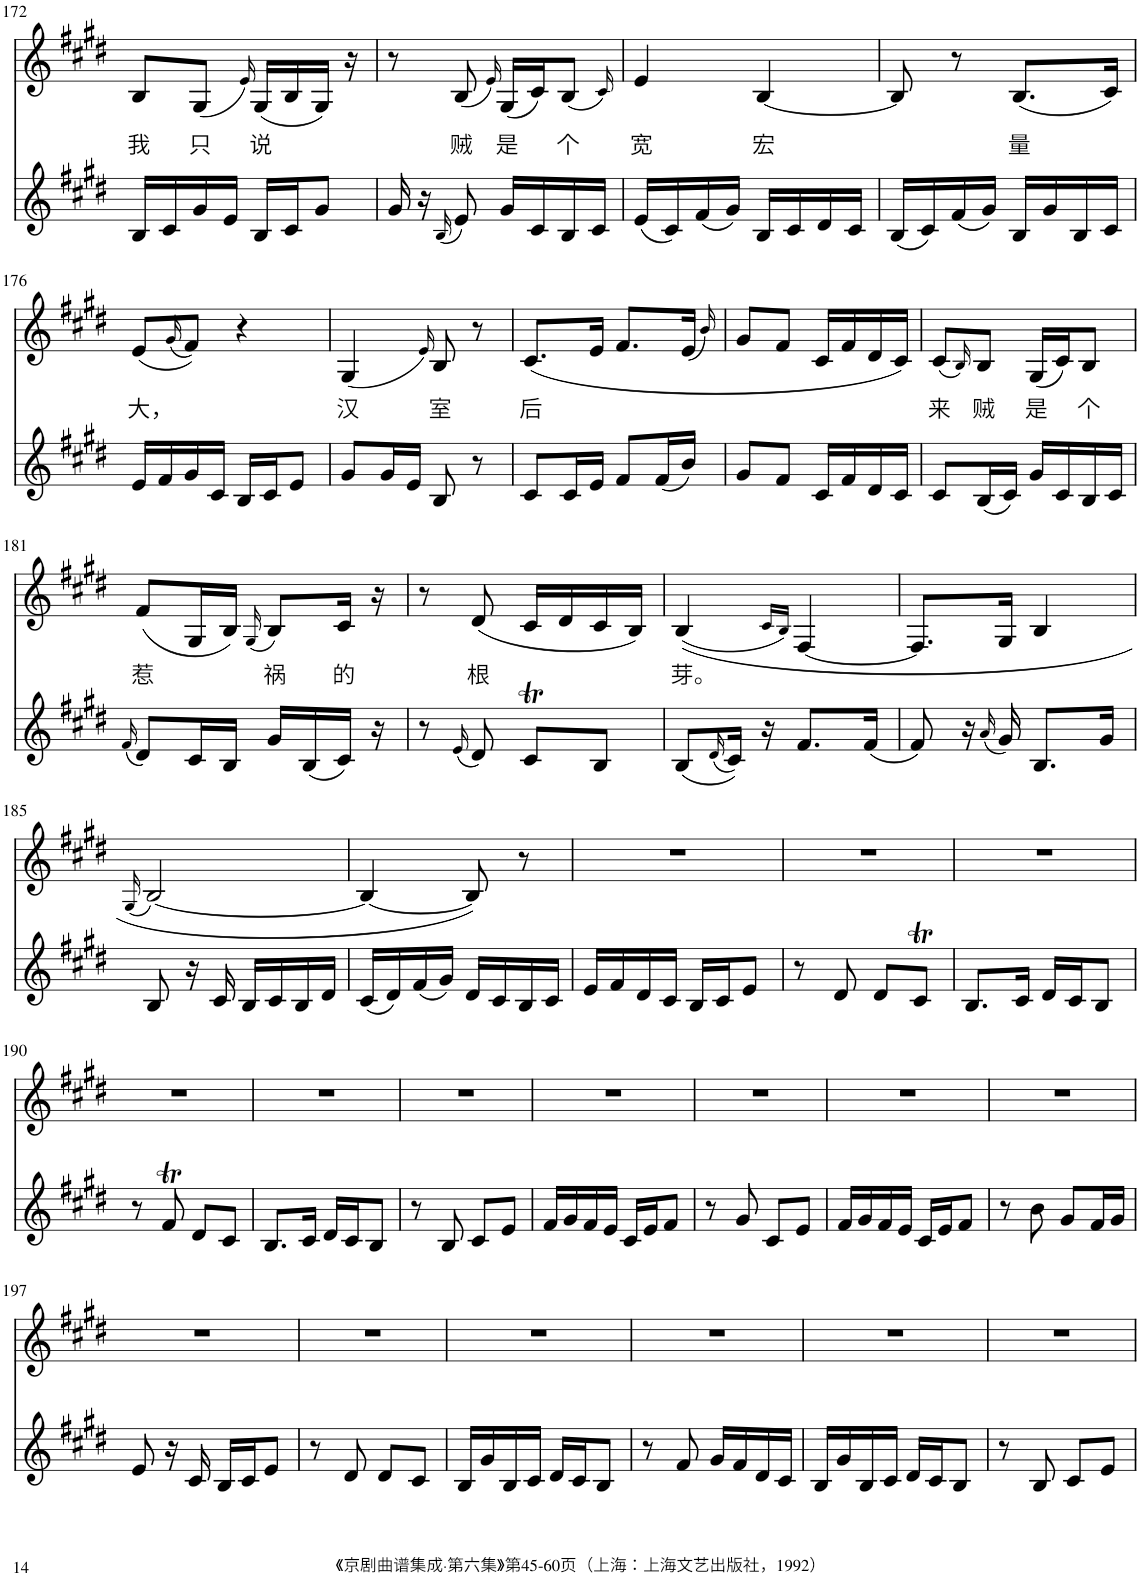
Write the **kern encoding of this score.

**kern	**kern	**text
*part2	*part1	*part1
*staff2	*staff1	*staff1
*I"Piano	*I"Piano	*
*I'Pno	*I'Pno	*
!!LO:PB:g=z
*clefG2	*clefG2	*
*k[f#c#g#d#]	*k[f#c#g#d#]	*
*M2/4	*M2/4	*
=172	=172	=172
!	!	!LO:LY:b
16B/LL	8B/L	我
16c#/	.	.
!	!	!LO:LY:b
16g#/	(8G#/J	只
16e/JJ	.	.
.	16qe/)	.
!	!	!LO:LY:b
16B/LL	(16G#/LL	说
16c#/J	16B/	.
8g#/J	16G#/JJ)	.
.	16r	.
=173	=173	=173
16g#/	8r	.
16r	.	.
(16qB/	.	.
!	!	!LO:LY:b
8e/)	(8B/	贼
.	16qe/)	.
!	!	!LO:LY:b
16g#/LL	(16G#/LL	是
16c#/	16c#/J)	.
!	!	!LO:LY:b
16B/	(8B/J	个
16c#/JJ	.	.
.	16qc#/)	.
=174	=174	=174
!	!	!LO:LY:b
(16e/LL	4e/	宽
16c#/)	.	.
(16f#/	.	.
16g#/JJ)	.	.
!	!	!LO:LY:b
16B/LL	[4B/	宏
16c#/	.	.
16d#/	.	.
16c#/JJ	.	.
=175	=175	=175
(16B/LL	8B/]	.
16c#/)	.	.
(16f#/	8r	.
16g#/JJ)	.	.
!	!	!LO:LY:b
16B/LL	(8.B/L	量
16g#/	.	.
16B/	.	.
16c#/JJ	16c#/Jk)	.
!!LO:LB:g=z
=176	=176	=176
!	!	!LO:LY:b
16e/LL	(8e/L	大，
16f#/	.	.
.	(16qg#/	.
16g#/	8f#/J))	.
16c#/JJ	.	.
16B/LL	4r	.
16c#/J	.	.
8e/J	.	.
=177	=177	=177
!	!	!LO:LY:b
8g#/L	(4G#/	汉
16g#/L	.	.
16e/JJ	.	.
.	16qe/)	.
!	!	!LO:LY:b
8B/	8B/	室
8r	8r	.
=178	=178	=178
!	!	!LO:LY:b
8c#/L	(8.c#/L	后
16c#/L	.	.
16e/JJ	16e/Jk	.
8f#/L	8.f#/L	.
(16f#/L	.	.
16b/JJ)	(16e/Jk	.
.	16qb/)	.
=179	=179	=179
8g#/L	8g#/L	.
8f#/J	8f#/J	.
16c#/LL	16c#/LL	.
16f#/	16f#/	.
16d#/	16d#/	.
16c#/JJ	16c#/JJ)	.
=180	=180	=180
!	!	!LO:LY:b
8c#/L	(8c#/L	来
.	16qB/)	.
!	!	!LO:LY:b
(16B/L	8B/J	贼
16c#/JJ)	.	.
!	!	!LO:LY:b
16g#/LL	(16G#/LL	是
16c#/	16c#/J)	.
!	!	!LO:LY:b
16B/	8B/J	个
16c#/JJ	.	.
!!LO:LB:g=z
=181	=181	=181
(16qf#/	.	.
!	!	!LO:LY:b
8d#/L)	(8f#/L	惹
16c#/L	16G#/L	.
16B/JJ	16B/JJ)	.
.	(16qG#/	.
!	!	!LO:LY:b
16g#/LL	8B/L)	祸
(16B/	.	.
!	!	!LO:LY:b
16c#/JJ)	16c#/Jk	的
16r	16r	.
=182	=182	=182
8r	8r	.
(16qe/	.	.
!	!	!LO:LY:b
8d#/)	(8d#/	根
8c#T/L	16c#/LL	.
.	16d#/	.
8B/J	16c#/	.
.	16B/JJ)	.
=183	=183	=183
!	!	!LO:LY:b
(8B/L	((4B/	芽。
(16qd#/	.	.
16c#/Jk))	.	.
16r	.	.
.	16qc#/LL	.
.	16qB/JJ)	.
8.f#/L	[4F#/	.
(16f#/Jk	.	.
=184	=184	=184
8f#/)	8.F#/L]	.
16r	.	.
(16qa/	.	.
16g#/)	16G#/Jk	.
8.B/L	4B/	.
16g#/Jk	.	.
!!LO:LB:g=z
=185	=185	=185
.	(16qG#/	.
8B/	[2B/)	.
16r	.	.
16c#/	.	.
16B/LL	.	.
16c#/	.	.
16B/	.	.
16d#/JJ	.	.
=186	=186	=186
(16c#/LL	4B/_	.
16d#/)	.	.
(16f#/	.	.
16g#/JJ)	.	.
16d#/LL	8B/])	.
16c#/	.	.
16B/	8r	.
16c#/JJ	.	.
=187	=187	=187
16e/LL	2r	.
16f#/	.	.
16d#/	.	.
16c#/JJ	.	.
16B/LL	.	.
16c#/J	.	.
8e/J	.	.
=188	=188	=188
8r	2r	.
8d#/	.	.
8d#/L	.	.
8c#T/J	.	.
=189	=189	=189
8.B/L	2r	.
16c#/Jk	.	.
16d#/LL	.	.
16c#/J	.	.
8B/J	.	.
!!LO:LB:g=z
=190	=190	=190
8r	2r	.
8f#T/	.	.
8d#/L	.	.
8c#/J	.	.
=191	=191	=191
8.B/L	2r	.
16c#/Jk	.	.
16d#/LL	.	.
16c#/J	.	.
8B/J	.	.
=192	=192	=192
8r	2r	.
8B/	.	.
8c#/L	.	.
8e/J	.	.
=193	=193	=193
16f#/LL	2r	.
16g#/	.	.
16f#/	.	.
16e/JJ	.	.
16c#/LL	.	.
16e/J	.	.
8f#/J	.	.
=194	=194	=194
8r	2r	.
8g#/	.	.
8c#/L	.	.
8e/J	.	.
=195	=195	=195
16f#/LL	2r	.
16g#/	.	.
16f#/	.	.
16e/JJ	.	.
16c#/LL	.	.
16e/J	.	.
8f#/J	.	.
=196	=196	=196
8r	2r	.
8b\	.	.
8g#/L	.	.
16f#/L	.	.
16g#/JJ	.	.
!!LO:LB:g=z
=197	=197	=197
8e/	2r	.
16r	.	.
16c#/	.	.
16B/LL	.	.
16c#/J	.	.
8e/J	.	.
=198	=198	=198
8r	2r	.
8d#/	.	.
8d#/L	.	.
8c#/J	.	.
=199	=199	=199
16B/LL	2r	.
16g#/	.	.
16B/	.	.
16c#/JJ	.	.
16d#/LL	.	.
16c#/J	.	.
8B/J	.	.
=200	=200	=200
8r	2r	.
8f#/	.	.
16g#/LL	.	.
16f#/	.	.
16d#/	.	.
16c#/JJ	.	.
=201	=201	=201
16B/LL	2r	.
16g#/	.	.
16B/	.	.
16c#/JJ	.	.
16d#/LL	.	.
16c#/J	.	.
8B/J	.	.
=202	=202	=202
8r	2r	.
8B/	.	.
8c#/L	.	.
8e/J	.	.
=	=	=
*-	*-	*-
